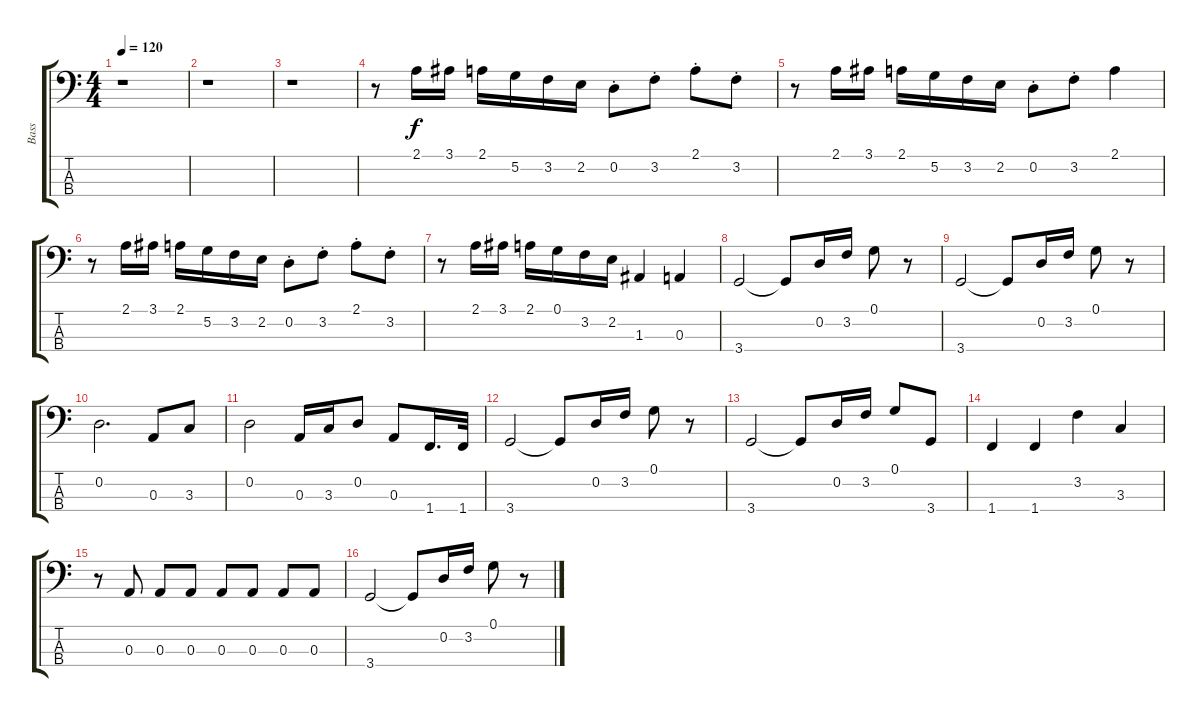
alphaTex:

\track ("Bass" "Bass") {instrument electricbassfinger}
\staff {score tabs}
\tuning (G2 D2 A1 E1) {hide}
\ts (4 4)
\tempo 120
\clef f4
\ks c
r.1{dy f} |
r.1 |
r.1 |
r.8 2.1.16 3.1.16 2.1.16 5.2.16 3.2.16 2.2.16 0.2{st}.8 3.2{st}.8 2.1{st}.8 3.2{st}.8 |
r.8 2.1.16 3.1.16 2.1.16 5.2.16 3.2.16 2.2.16 0.2{st}.8 3.2{st}.8 2.1.4 |
r.8 2.1.16 3.1.16 2.1.16 5.2.16 3.2.16 2.2.16 0.2{st}.8 3.2{st}.8 2.1{st}.8 3.2{st}.8 |
r.8 2.1.16 3.1.16 2.1.16 0.1.16 3.2.16 2.2.16 1.3.4 0.3.4 |
3.4.2 3.4{t}.8 0.2.16 3.2.16 0.1.8 r.8 |
3.4.2 3.4{t}.8 0.2.16 3.2.16 0.1.8 r.8 |
0.2.2{d} 0.3.8 3.3.8 |
0.2.2 0.3.16 3.3.16 0.2.8 0.3.8 1.4.16{d} 1.4.32 |
3.4.2 3.4{t}.8 0.2.16 3.2.16 0.1.8 r.8 |
3.4.2 3.4{t}.8 0.2.16 3.2.16 0.1.8 3.4.8 |
1.4.4 1.4.4 3.2.4 3.3.4 |
r.8 0.3.8 0.3.8 0.3.8 0.3.8 0.3.8 0.3.8 0.3.8 |
3.4.2 3.4{t}.8 0.2.16 3.2.16 0.1.8 r.8
